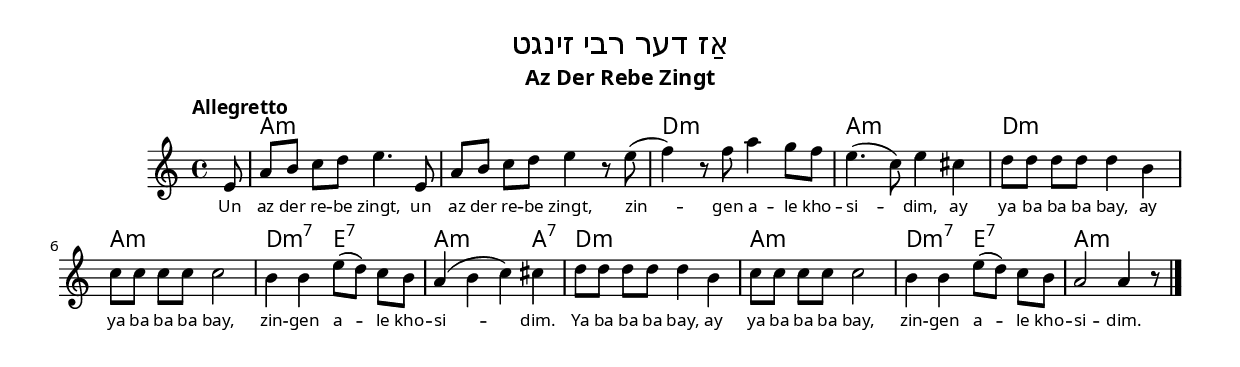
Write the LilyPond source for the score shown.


\header {
  title = "אַז דער רבי זינגט"
  subtitle = "Az Der Rebe Zingt"
  }
\version "2.18.2"
\language "english"
#(set-global-staff-size 17)

end =
  #(define-music-function
    (parser location signature)
    (fraction?)
  #{
    \once \omit Staff.TimeSignature \time #signature
  #})

\layout {
  \context {  % Use Typewriter font for chord symbols
    \ChordNames {
      \set chordChanges = ##t
      \override ChordName.font-family = #'typewriter
      }
    }
  \context {  % Change font size for lyrics
    \Lyrics {
      \override LyricText.font-size = #'-1
      }
    }
  \context {  % Beam according to rhythm
    \Staff {
      \set Timing.beamExceptions = #'()
      }
    }
  }

\paper {      % Load fonts
  fonts = #
  (make-pango-font-tree
   "Linux Libertine"
   "Linux Biolinum"
   "Courier 10 Pitch"
   (/ (* staff-height pt) 2.5)
    )
  bookTitleMarkup = \markup {
    \override #'(baseline-skip . 3.5)
    \column {
      \fill-line { \fromproperty #'header:dedication }
      \override #'(baseline-skip . 3.5)
      \column {
        \fill-line {
          \override #'(font-name . "Drugulin CLM")
          \huge \larger \larger \bold
          \fromproperty #'header:title
          }
        \fill-line {
          \large \bold
          \fromproperty #'header:subtitle
          }
        \fill-line {
          \smaller \bold
          \fromproperty #'header:subsubtitle
          }
        \fill-line {
          \fromproperty #'header:meter
          \fromproperty #'header:arranger
          }
          \fill-line {
          \override #'(font-name . "Drugulin CLM")
          \fromproperty #'header:composer
          { \large \bold \fromproperty #'header:instrument }
          \override #'(font-name . "Drugulin CLM")
          \fromproperty #'header:poet
          }
        }
      }
    }
    scoreTitleMarkup = \markup {
      \column {
      \on-the-fly \print-all-headers { \bookTitleMarkup \hspace #1 }
      \fill-line {
        \null
        \override #'(font-name . "Drugulin CLM")
        \huge
        \lower #5
        \fromproperty #'header:piece
        }
      }
    }
  }
mel = \relative a' {
    \partial 8 {e8} |
    a b c d e4. e,8 |
    a b c d e4 r8 e( |
    f4) r8 f a4 g8 f |
    e4.( c8) e4 cs |
    d8 d d d d4 b |
    c8 c c c c2 |
    b4 b e8( d) c b |
    a4( b c) cs |
    d8 d d d d4 b |
    c8 c c c c2 |
    b4 b e8( d) c b |
    \end 7/8 a2 a4 r8
  }

acc = \chordmode {
  \partial 8 { s8 }
  a1:m |
  a:m |
  d:m |
  a:m |
  d:m |
  a:m |
  d2:m7 e:7 |
  a2.:m a4:7 |
  d1:m |
  a:m |
  d2:m7 e:7 |
  a8*7:m
  }

\score {
  <<
    \new ChordNames {
        \acc

        }
    \new Staff {
      \clef treble
      \key a \minor
      \time 4/4
      \tempo Allegretto
      \new Voice = "melody" {
        \mel
\bar "|."

        }
      }
        \new Lyrics \lyricsto "melody" {
      Un az der re -- be zingt,
      un az der re -- be zingt, 
      zin -- gen a -- le kho -- si -- dim,
      ay ya ba ba ba bay,
      ay ya ba ba ba bay,
      zin -- gen a -- le kho -- si -- dim.
      Ya ba ba ba bay,
      ay ya ba ba ba bay,
      zin -- gen a -- le kho -- si -- dim.
      }
    >>
  }

